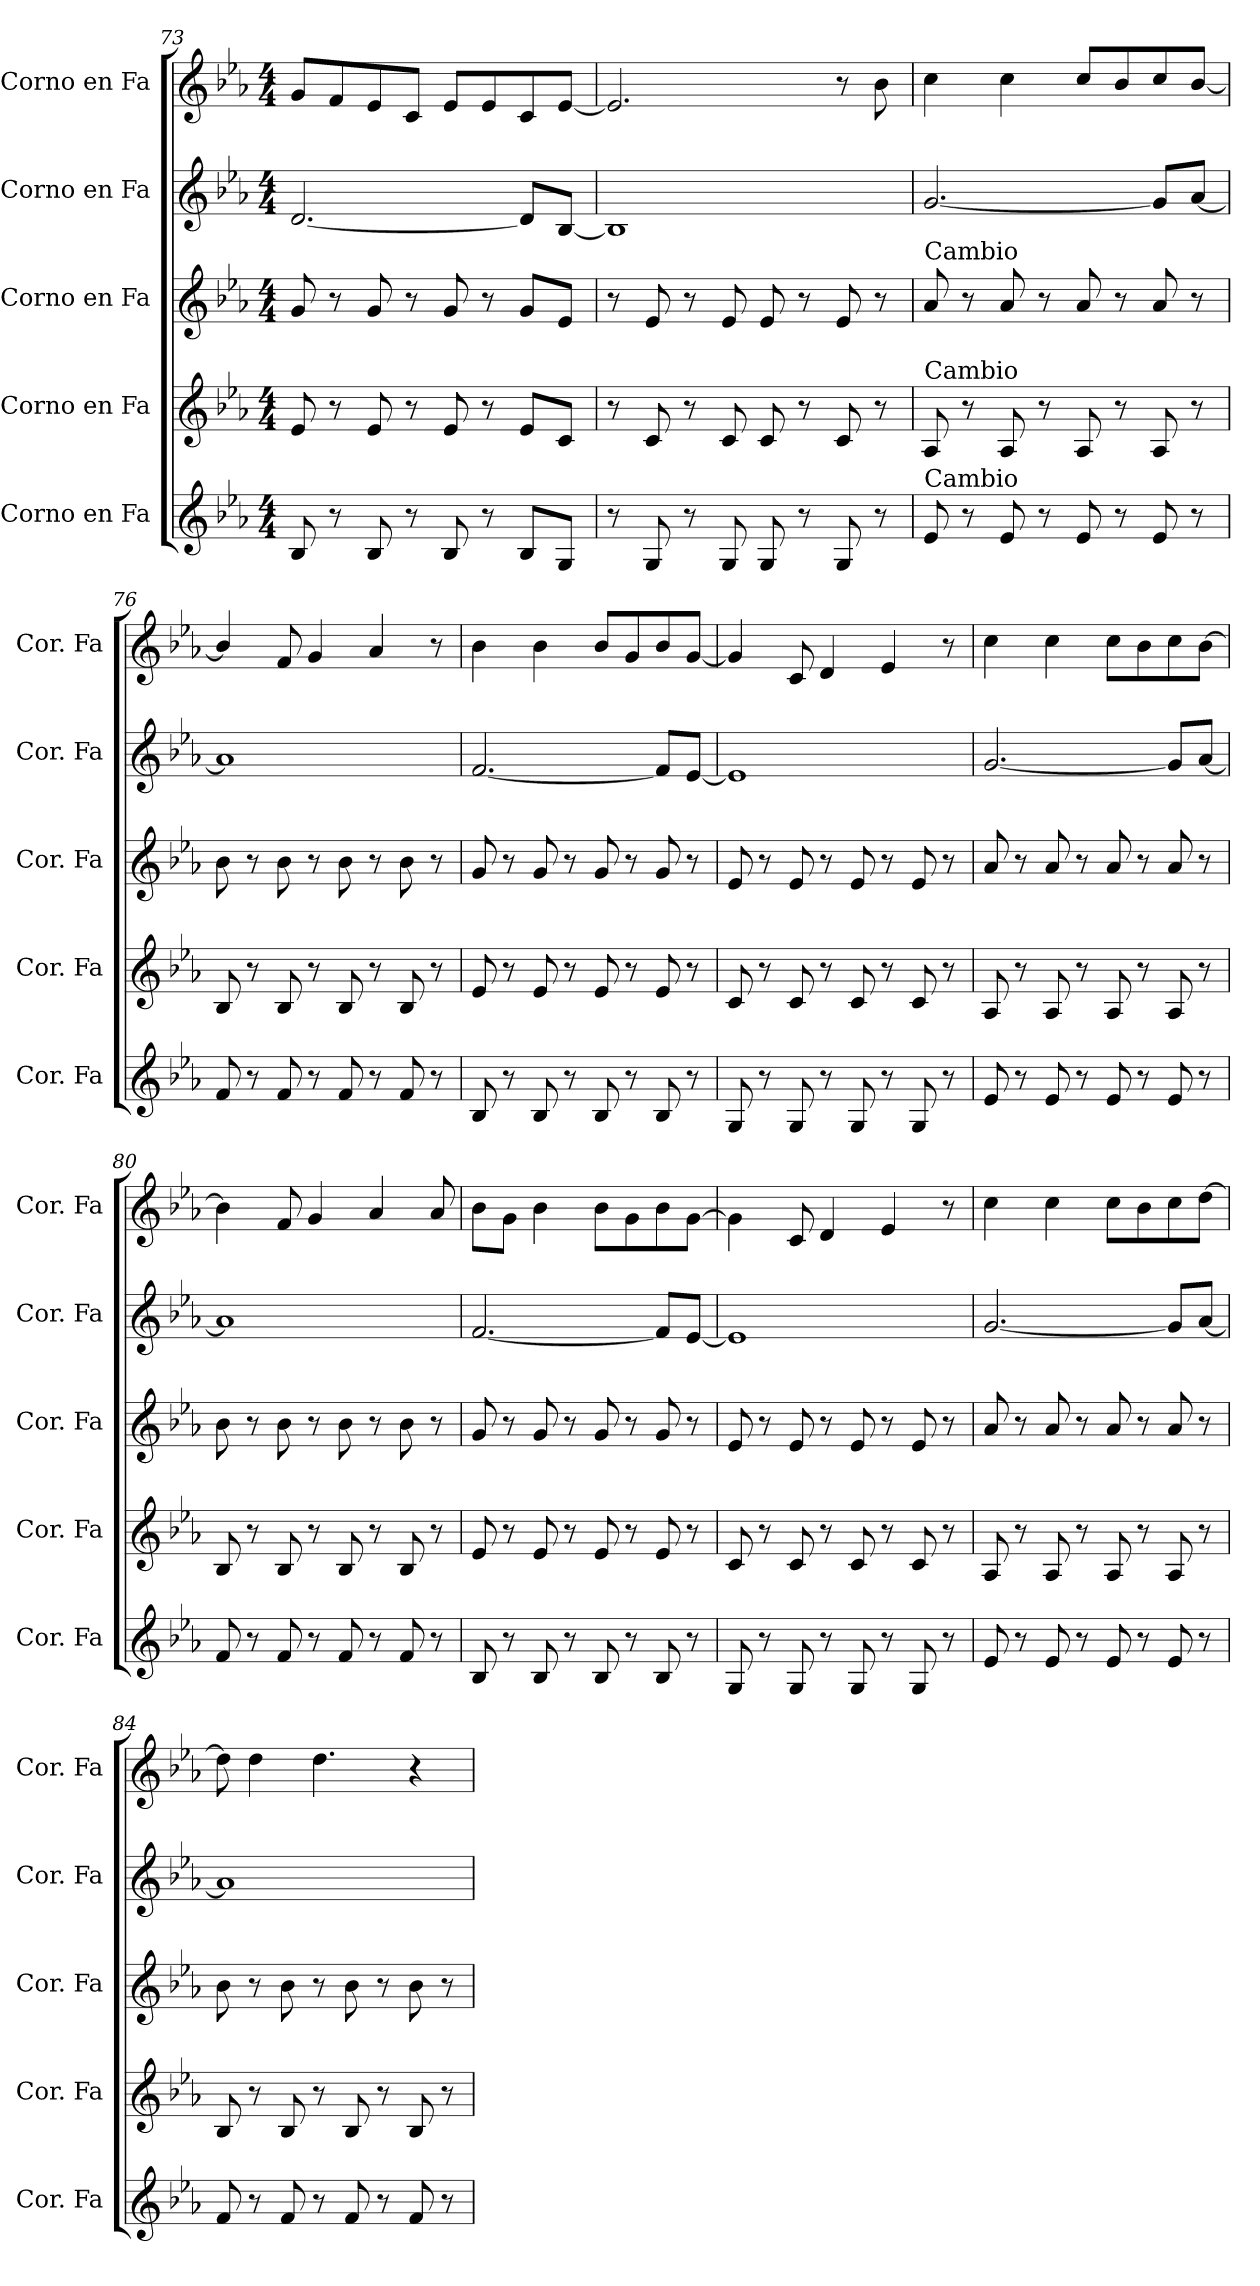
**kern	**kern	**kern	**kern	**kern
*part5	*part4	*part3	*part2	*part1
*staff5	*staff4	*staff3	*staff2	*staff1
*I"Corno en Fa	*I"Corno en Fa	*I"Corno en Fa	*I"Corno en Fa	*I"Corno en Fa
*I'Cor. Fa	*I'Cor. Fa	*I'Cor. Fa	*I'Cor. Fa	*I'Cor. Fa
*clefG2	*clefG2	*clefG2	*clefG2	*clefG2
*ITrd4c7	*ITrd4c7	*ITrd4c7	*ITrd4c7	*ITrd4c7
*k[b-e-a-d-]	*k[b-e-a-d-]	*k[b-e-a-d-]	*k[b-e-a-d-]	*k[b-e-a-d-]
*M4/4	*M4/4	*M4/4	*M4/4	*M4/4
=73	=73	=73	=73	=73
8E-/	8A-/	8c/	[2.G/	8c/L
8r	8r	8r	.	8B-/
8E-/	8A-/	8c/	.	8A-/
8r	8r	8r	.	8F/J
8E-/	8A-/	8c/	.	8A-/L
8r	8r	8r	.	8A-/
8E-/L	8A-/L	8c/L	8G/L]	8F/
8C/J	8F/J	8A-/J	[8E-/J	[8A-/J
=74	=74	=74	=74	=74
8r	8r	8r	1E-]	2.A-/]
8C/	8F/	8A-/	.	.
8r	8r	8r	.	.
8C/	8F/	8A-/	.	.
8C/	8F/	8A-/	.	.
8r	8r	8r	.	.
8C/	8F/	8A-/	.	8r
8r	8r	8r	.	8e-\
=75	=75	=75	=75	=75
!	!	!LO:TX:a:t=Cambio	!	!
!	!LO:TX:a:t=Cambio	!	!	!
!LO:TX:a:t=Cambio	!	!	!	!
8A-/	8D-/	8d-/	[2.c/	4f\
8r	8r	8r	.	.
8A-/	8D-/	8d-/	.	4f\
8r	8r	8r	.	.
8A-/	8D-/	8d-/	.	8f/L
8r	8r	8r	.	8e-/
8A-/	8D-/	8d-/	8c/L]	8f/
8r	8r	8r	[8d-/J	[8e-/J
!!LO:LB:g=z
=76	=76	=76	=76	=76
8B-/	8E-/	8e-\	1d-]	4e-/]
8r	8r	8r	.	.
8B-/	8E-/	8e-\	.	8B-/
8r	8r	8r	.	4c/
8B-/	8E-/	8e-\	.	.
8r	8r	8r	.	4d-/
8B-/	8E-/	8e-\	.	.
8r	8r	8r	.	8r
=77	=77	=77	=77	=77
8E-/	8A-/	8c/	[2.B-/	4e-\
8r	8r	8r	.	.
8E-/	8A-/	8c/	.	4e-\
8r	8r	8r	.	.
8E-/	8A-/	8c/	.	8e-/L
8r	8r	8r	.	8c/
8E-/	8A-/	8c/	8B-/L]	8e-/
8r	8r	8r	[8A-/J	[8c/J
=78	=78	=78	=78	=78
8C/	8F/	8A-/	1A-]	4c/]
8r	8r	8r	.	.
8C/	8F/	8A-/	.	8F/
8r	8r	8r	.	4G/
8C/	8F/	8A-/	.	.
8r	8r	8r	.	4A-/
8C/	8F/	8A-/	.	.
8r	8r	8r	.	8r
=79	=79	=79	=79	=79
8A-/	8D-/	8d-/	[2.c/	4f\
8r	8r	8r	.	.
8A-/	8D-/	8d-/	.	4f\
8r	8r	8r	.	.
8A-/	8D-/	8d-/	.	8f\L
8r	8r	8r	.	8e-\
8A-/	8D-/	8d-/	8c/L]	8f\
8r	8r	8r	[8d-/J	[8e-\J
!!LO:PB:g=z
=80	=80	=80	=80	=80
8B-/	8E-/	8e-\	1d-]	4e-\]
8r	8r	8r	.	.
8B-/	8E-/	8e-\	.	8B-/
8r	8r	8r	.	4c/
8B-/	8E-/	8e-\	.	.
8r	8r	8r	.	4d-/
8B-/	8E-/	8e-\	.	.
8r	8r	8r	.	8d-/
=81	=81	=81	=81	=81
8E-/	8A-/	8c/	[2.B-/	8e-\L
8r	8r	8r	.	8c\J
8E-/	8A-/	8c/	.	4e-\
8r	8r	8r	.	.
8E-/	8A-/	8c/	.	8e-\L
8r	8r	8r	.	8c\
8E-/	8A-/	8c/	8B-/L]	8e-\
8r	8r	8r	[8A-/J	[8c\J
=82	=82	=82	=82	=82
8C/	8F/	8A-/	1A-]	4c\]
8r	8r	8r	.	.
8C/	8F/	8A-/	.	8F/
8r	8r	8r	.	4G/
8C/	8F/	8A-/	.	.
8r	8r	8r	.	4A-/
8C/	8F/	8A-/	.	.
8r	8r	8r	.	8r
=83	=83	=83	=83	=83
8A-/	8D-/	8d-/	[2.c/	4f\
8r	8r	8r	.	.
8A-/	8D-/	8d-/	.	4f\
8r	8r	8r	.	.
8A-/	8D-/	8d-/	.	8f\L
8r	8r	8r	.	8e-\
8A-/	8D-/	8d-/	8c/L]	8f\
8r	8r	8r	[8d-/J	[8g\J
!!LO:LB:g=z
=84	=84	=84	=84	=84
8B-/	8E-/	8e-\	1d-]	8g\]
8r	8r	8r	.	4g\
8B-/	8E-/	8e-\	.	.
8r	8r	8r	.	4.g\
8B-/	8E-/	8e-\	.	.
8r	8r	8r	.	.
8B-/	8E-/	8e-\	.	4r
8r	8r	8r	.	.
=	=	=	=	=
*-	*-	*-	*-	*-
